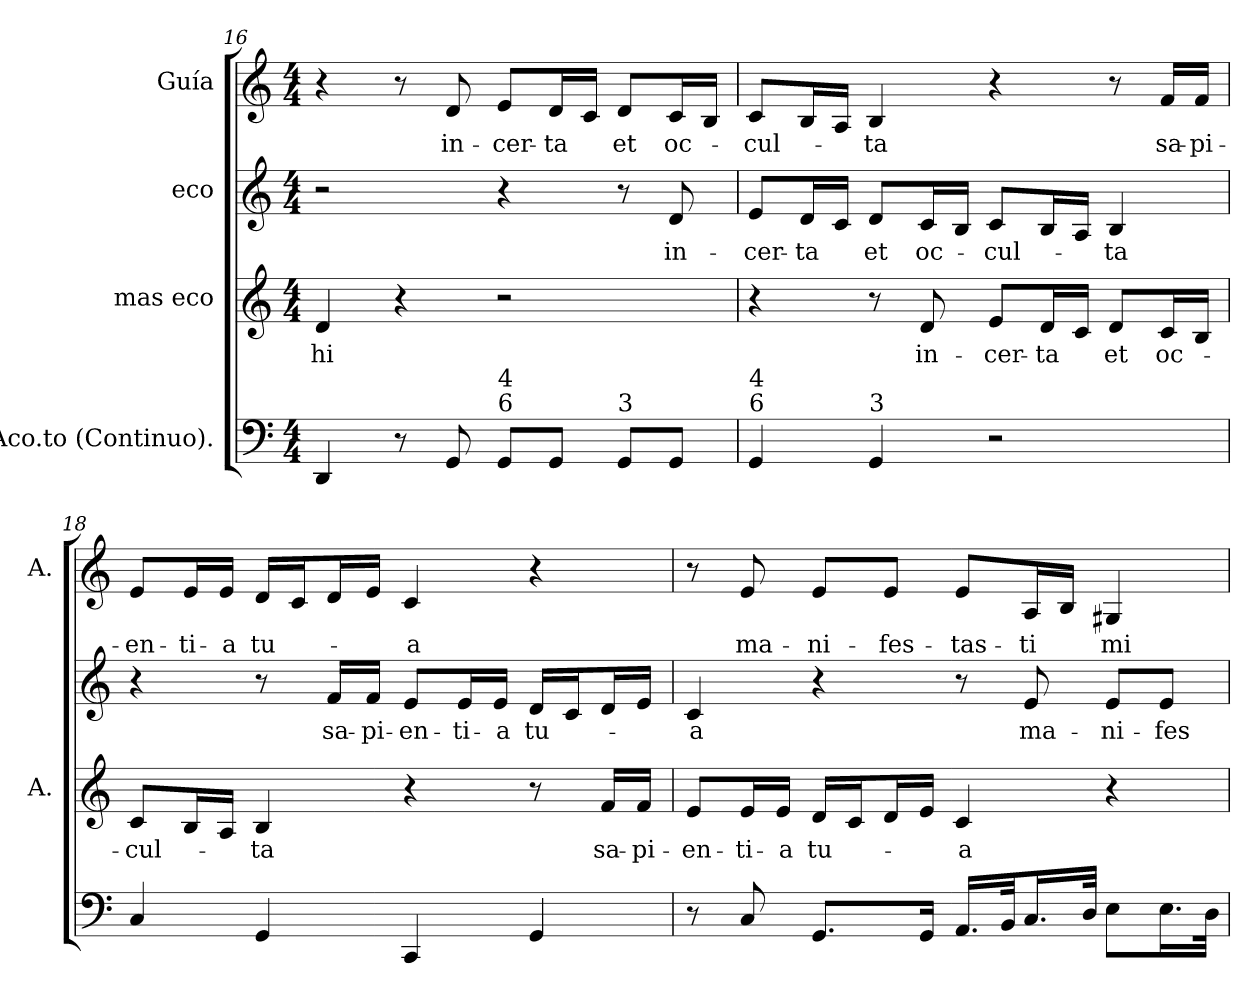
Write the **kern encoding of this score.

**kern	**kern	**text	**kern	**text	**kern	**text
*part4	*part3	*part3	*part2	*part2	*part1	*part1
*staff4	*staff3	*staff3	*staff2	*staff2	*staff1	*staff1
*I"Aco.to (Continuo).	*I"mas eco	*	*I"eco	*	*I"Guía	*
*	*I'A.	*	*	*	*I'A.	*
!!LO:PB:g=z
*clefF4	*clefG2	*	*clefG2	*	*clefG2	*
*k[]	*k[]	*	*k[]	*	*k[]	*
*C:	*C:	*	*C:	*	*C:	*
*M4/4	*M4/4	*	*M4/4	*	*M4/4	*
=16	=16	=16	=16	=16	=16	=16
!	!	!LO:LY:b:color=#000000	!	!	!	!
4DDi/	4di/	-hi	2r	.	4r	.
8r	4r	.	.	.	8r	.
!	!	!	!	!	!	!LO:LY:b:color=#000000
8GGi/	.	.	.	.	8di/	in-
!LO:TX:a:t=6	!	!	!	!	!	!
!LO:TX:t=4	!	!	!	!	!	!
!	!	!	!	!	!	!LO:LY:b:color=#000000
8GGi/L	2r	.	4r	.	8ei/L	-cer-
!	!	!	!	!	!	!LO:LY:b:color=#000000
8GGi/J	.	.	.	.	16di/L	-ta
.	.	.	.	.	16ci/JJ	.
!LO:TX:a:t=3	!	!	!	!	!	!
!	!	!	!	!	!	!LO:LY:b:color=#000000
8GGi/L	.	.	8r	.	8di/L	et
!	!	!	!	!LO:LY:b:color=#000000	!	!
!	!	!	!	!	!	!LO:LY:b:color=#000000
8GGi/J	.	.	8di/	in-	16ci/L	oc-
.	.	.	.	.	16Bi/JJ	.
=17	=17	=17	=17	=17	=17	=17
!	!	!	!	!LO:LY:b:color=#000000	!	!
!LO:TX:a:t=6	!	!	!	!	!	!
!LO:TX:t=4	!	!	!	!	!	!
!	!	!	!	!	!	!LO:LY:b:color=#000000
4GGi/	4r	.	8ei/L	-cer-	8ci/L	-cul-
!	!	!	!	!LO:LY:b:color=#000000	!	!
.	.	.	16di/L	-ta	16Bi/L	.
.	.	.	16ci/JJ	.	16Ai/JJ	.
!	!	!	!	!LO:LY:b:color=#000000	!	!
!LO:TX:a:t=3	!	!	!	!	!	!
!	!	!	!	!	!	!LO:LY:b:color=#000000
4GGi/	8r	.	8di/L	et	4Bi/	-ta
!	!	!LO:LY:b:color=#000000	!	!	!	!
!	!	!	!	!LO:LY:b:color=#000000	!	!
.	8di/	in-	16ci/L	oc-	.	.
.	.	.	16Bi/JJ	.	.	.
!	!	!LO:LY:b:color=#000000	!	!	!	!
!	!	!	!	!LO:LY:b:color=#000000	!	!
2r	8ei/L	-cer-	8ci/L	-cul-	4r	.
!	!	!LO:LY:b:color=#000000	!	!	!	!
.	16di/L	-ta	16Bi/L	.	.	.
.	16ci/JJ	.	16Ai/JJ	.	.	.
!	!	!LO:LY:b:color=#000000	!	!	!	!
!	!	!	!	!LO:LY:b:color=#000000	!	!
.	8di/L	et	4Bi/	-ta	8r	.
!	!	!LO:LY:b:color=#000000	!	!	!	!
!	!	!	!	!	!	!LO:LY:b:color=#000000
.	16ci/L	oc-	.	.	16fi/LL	sa-
!	!	!	!	!	!	!LO:LY:b:color=#000000
.	16Bi/JJ	.	.	.	16fi/JJ	-pi-
=18	=18	=18	=18	=18	=18	=18
!	!	!LO:LY:b:color=#000000	!	!	!	!
!	!	!	!	!	!	!LO:LY:b:color=#000000
4Ci/	8ci/L	-cul-	4r	.	8ei/L	-en-
!	!	!	!	!	!	!LO:LY:b:color=#000000
.	16Bi/L	.	.	.	16ei/L	-ti-
!	!	!	!	!	!	!LO:LY:b:color=#000000
.	16Ai/JJ	.	.	.	16ei/JJ	-a
!	!	!LO:LY:b:color=#000000	!	!	!	!
!	!	!	!	!	!	!LO:LY:b:color=#000000
4GGi/	4Bi/	-ta	8r	.	16di/LL	tu-
.	.	.	.	.	16ci/J	.
!	!	!	!	!LO:LY:b:color=#000000	!	!
.	.	.	16fi/LL	sa-	16di/L	.
!	!	!	!	!LO:LY:b:color=#000000	!	!
.	.	.	16fi/JJ	-pi-	16ei/JJ	.
!	!	!	!	!LO:LY:b:color=#000000	!	!
!	!	!	!	!	!	!LO:LY:b:color=#000000
4CCi/	4r	.	8ei/L	-en-	4ci/	-a
!	!	!	!	!LO:LY:b:color=#000000	!	!
.	.	.	16ei/L	-ti-	.	.
!	!	!	!	!LO:LY:b:color=#000000	!	!
.	.	.	16ei/JJ	-a	.	.
!	!	!	!	!LO:LY:b:color=#000000	!	!
4GGi/	8r	.	16di/LL	tu-	4r	.
.	.	.	16ci/J	.	.	.
!	!	!LO:LY:b:color=#000000	!	!	!	!
.	16fi/LL	sa-	16di/L	.	.	.
!	!	!LO:LY:b:color=#000000	!	!	!	!
.	16fi/JJ	-pi-	16ei/JJ	.	.	.
!!LO:LB:g=z
=19	=19	=19	=19	=19	=19	=19
!	!	!LO:LY:b:color=#000000	!	!	!	!
!	!	!	!	!LO:LY:b:color=#000000	!	!
8r	8ei/L	-en-	4ci/	-a	8r	.
!	!	!LO:LY:b:color=#000000	!	!	!	!
!	!	!	!	!	!	!LO:LY:b:color=#000000
8Ci/	16ei/L	-ti-	.	.	8ei/	ma-
!	!	!LO:LY:b:color=#000000	!	!	!	!
.	16ei/JJ	-a	.	.	.	.
!	!	!LO:LY:b:color=#000000	!	!	!	!
!	!	!	!	!	!	!LO:LY:b:color=#000000
8.GGi/L	16di/LL	tu-	4r	.	8ei/L	-ni-
.	16ci/J	.	.	.	.	.
!	!	!	!	!	!	!LO:LY:b:color=#000000
.	16di/L	.	.	.	8ei/J	-fes-
16GGi/Jk	16ei/JJ	.	.	.	.	.
!	!	!LO:LY:b:color=#000000	!	!	!	!
!	!	!	!	!	!	!LO:LY:b:color=#000000
16.AAi/LL	4ci/	-a	8r	.	8ei/L	-tas-
32BBi/Jk	.	.	.	.	.	.
!	!	!	!	!LO:LY:b:color=#000000	!	!
!	!	!	!	!	!	!LO:LY:b:color=#000000
16.Ci/L	.	.	8ei/	ma-	16Ai/L	-ti
.	.	.	.	.	16Bi/JJ	.
32Di/JJk	.	.	.	.	.	.
!	!	!	!	!LO:LY:b:color=#000000	!	!
!	!	!	!	!	!	!LO:LY:b:color=#000000
8Ei\L	4r	.	8ei/L	-ni-	4G#Xi/	mi-
!	!	!	!	!LO:LY:b:color=#000000	!	!
16.Ei\L	.	.	8ei/J	-fes-	.	.
32Di\JJk	.	.	.	.	.	.
=	=	=	=	=	=	=
*-	*-	*-	*-	*-	*-	*-
